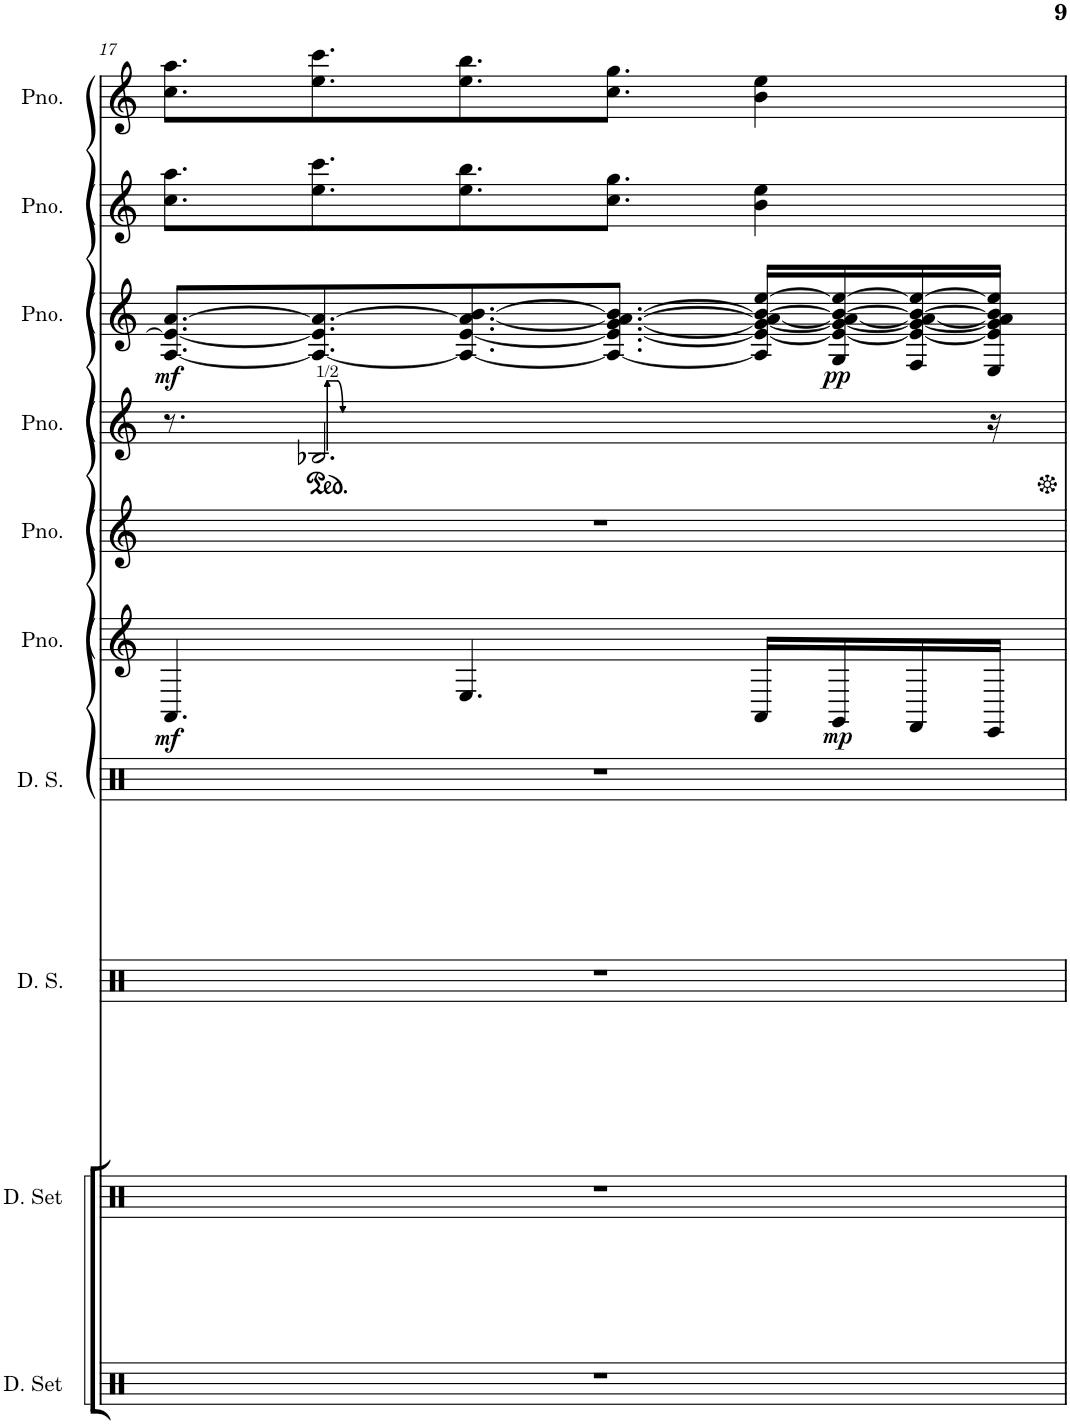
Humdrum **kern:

**kern	**kern	**kern	**kern	**kern	**dynam	**kern	**kern	**kern	**dynam	**kern	**kern
*part10	*part9	*part8	*part7	*part6	*part6	*part5	*part4	*part3	*part3	*part2	*part1
*staff10	*staff9	*staff8	*staff7	*staff6	*staff6	*staff5	*staff4	*staff3	*staff3	*staff2	*staff1
*I"Drumset	*I"Drumset	*I"MDL Drum Set	*I"MDL Drum Set	*I"Piano	*	*I"Piano	*I"Piano	*I"Piano	*	*I"Piano	*I"Piano
*I'D. Set	*I'D. Set	*I'D. S.	*I'D. S.	*I'Pno.	*	*I'Pno.	*I'Pno.	*I'Pno.	*	*I'Pno.	*I'Pno.
!!LO:PB:g=z
*clefX	*clefX	*clefX	*clefX	*clefG2	*	*clefG2	*clefG2	*clefG2	*	*clefG2	*clefG2
*	*	*	*	*Trd-3c-5	*	*Trd-3c-5	*Trd-3c-5	*Trd-3c-5	*	*Trd-3c-5	*Trd-3c-5
*k[]	*k[]	*k[]	*k[]	*k[]	*	*k[]	*k[]	*k[]	*	*k[]	*k[]
*M4/4	*M4/4	*M4/4	*M4/4	*M4/4	*	*M4/4	*M4/4	*M4/4	*	*M4/4	*M4/4
=17	=17	=17	=17	=17	=17	=17	=17	=17	=17	=17	=17
!	!	!	!	!	!LO:DY:b	!	!	!	!LO:DY:b	!	!
1r	1r	1r	1r	4.AA/	mf	1r	8.r	[8.A/ 8.e/_ [8.a/L	mf	8.cc\ 8.aa\L	8.cc\ 8.aa\L
*	*	*	*	*	*	*	*ped	*	*	*	*
.	.	.	.	.	.	.	2.Bn/	8.A/_ 8.e/] 8.a/_	.	8.ee\ 8.ccc\	8.ee\ 8.ccc\
.	.	.	.	4.E/	.	.	.	8.A/_ [8.e/ 8.a/_ [8.b/	.	8.ee\ 8.bb\	8.ee\ 8.bb\
.	.	.	.	.	.	.	.	8.A/_ 8.e/_ [8.g/ 8.a/_ 8.b/_J	.	8.cc\ 8.gg\J	8.cc\ 8.gg\J
.	.	.	.	16AA/LL	.	.	.	16A/] 16e/_ 16g/_ 16a/_ 16b/_ [16ee/LL	.	4b\ 4ee\	4b\ 4ee\
!	!	!	!	!	!LO:DY:b	!	!	!	!LO:DY:b	!	!
.	.	.	.	16GG/	mp	.	.	16G/ 16e/_ 16g/_ 16a/_ 16b/_ 16ee/_	pp	.	.
.	.	.	.	16FF/	.	.	.	16F/ 16e/_ 16g/_ 16a/_ 16b/_ 16ee/_	.	.	.
.	.	.	.	16EE/JJ	.	.	16r	16E/ 16e/] 16g/] 16a/] 16b/] 16ee/]JJ	.	.	.
*	*	*	*	*	*	*	*Xped	*	*	*	*
=	=	=	=	=	=	=	=	=	=	=	=
*-	*-	*-	*-	*-	*-	*-	*-	*-	*-	*-	*-
